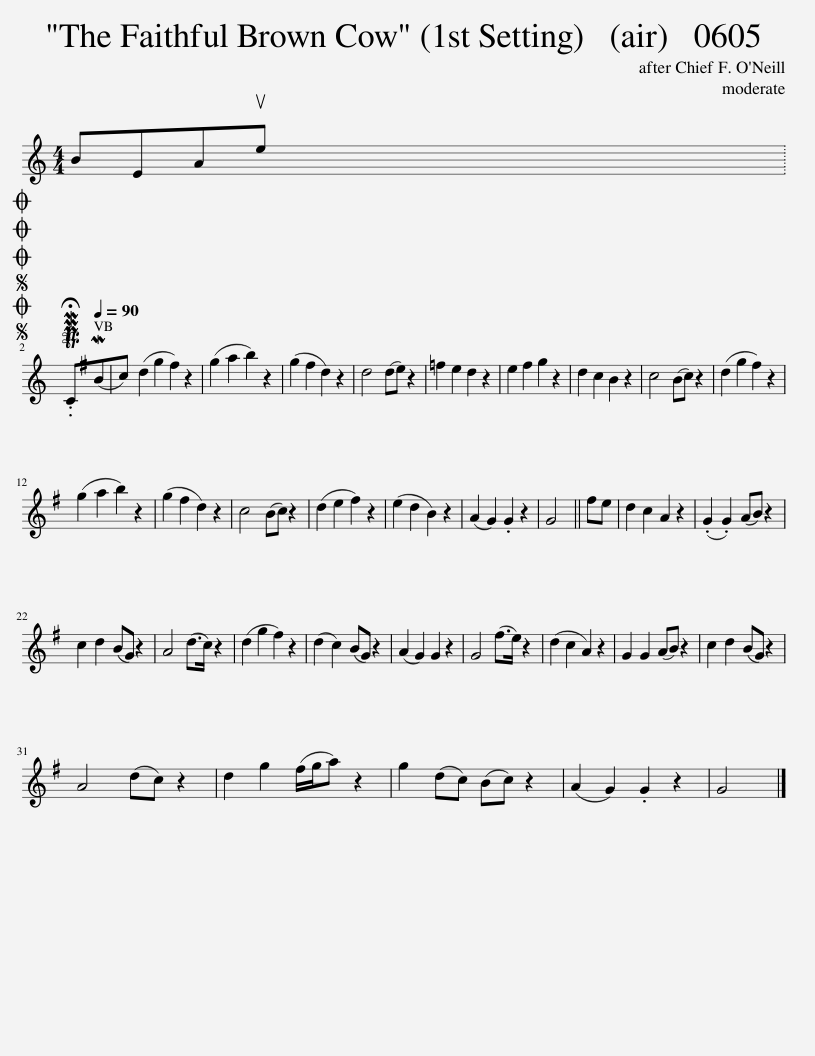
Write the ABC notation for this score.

X:1
L:1/8
M:4/4
I:linebreak $
K:C
V:1 treble
V:1
 BEAue x2002 |$SOSOOO .!fermata!PMTC[Q:1/4=90](MBc) | (d2 g2 ^f2) z2 | (g2 a2 b2) z2 | (g2 ^f2 d2) z2 | %5
 d4 (de) z2 | =f2 e2 d2 z2 | e2 ^f2 g2 z2 | d2 c2 B2 z2 | c4 (Bc) z2 | %10
 (d2 g2 ^f2) z2 |$ (g2 a2 b2) z2 | (g2 ^f2 d2) z2 | c4 (Bc) z2 | (d2 e2 ^f2) z2 | %15
 (e2 d2 B2) z2 | (A2 G2) .G2 z2 | G4 || ^fe | d2 c2 A2 z2 | %20
 (.G2 .G2) (AB) z2 |$ c2 d2 (BG) z2 | A4 (d>c) z2 | (d2 g2 ^f2) z2 | (d2 c2) (BG) z2 | %25
 (A2 G2) G2 z2 | G4 (^f>e) z2 | (d2 c2 A2) z2 | G2 G2 (AB) z2 | c2 d2 (BG) z2 |$ %30
 A4 (dc) z2 | d2 g2 (^f/g/a) z2 | g2 (dc) (Bc) z2 | (A2 G2) .G2 z2 | G4 |] %35
